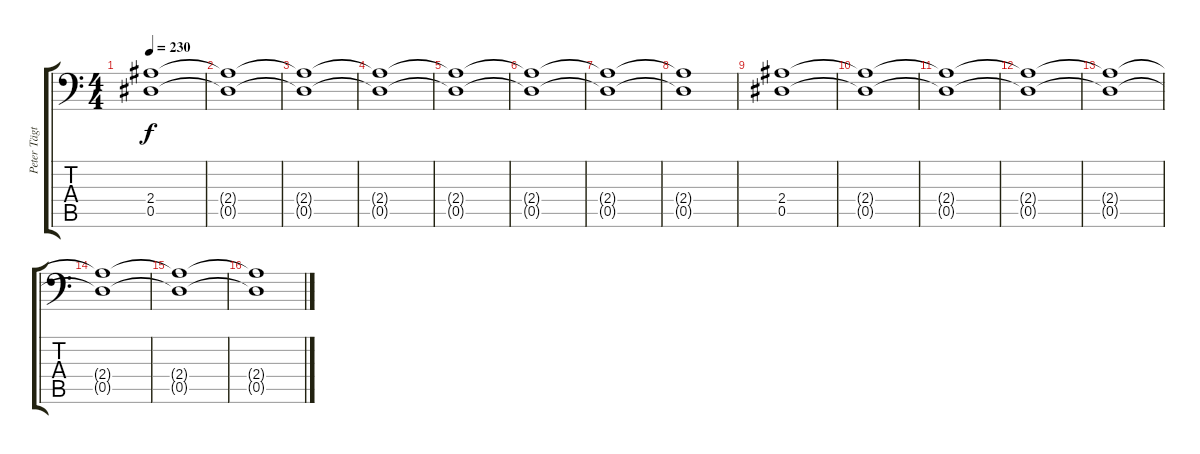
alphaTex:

\track ("Peter Tägtgren " "Peter Tägt") {instrument distortionguitar}
\staff {score tabs}
\tuning (Bb3 F3 Db3 Ab2 Eb2 Bb1) {hide}
\ts (4 4)
\tempo 230
\clef f4
\ks c
(2.4 0.5).1{dy f volume 6} |
(2.4{t} 0.5{t}).1 |
(2.4{t} 0.5{t}).1 |
(2.4{t} 0.5{t}).1 |
(2.4{t} 0.5{t}).1{volume 3} |
(2.4{t} 0.5{t}).1 |
(2.4{t} 0.5{t}).1 |
(2.4{t} 0.5{t}).1 |
(2.4 0.5).1{volume 0} |
(2.4{t} 0.5{t}).1 |
(2.4{t} 0.5{t}).1 |
(2.4{t} 0.5{t}).1 |
(2.4{t} 0.5{t}).1 |
(2.4{t} 0.5{t}).1 |
(2.4{t} 0.5{t}).1 |
(2.4{t} 0.5{t}).1
